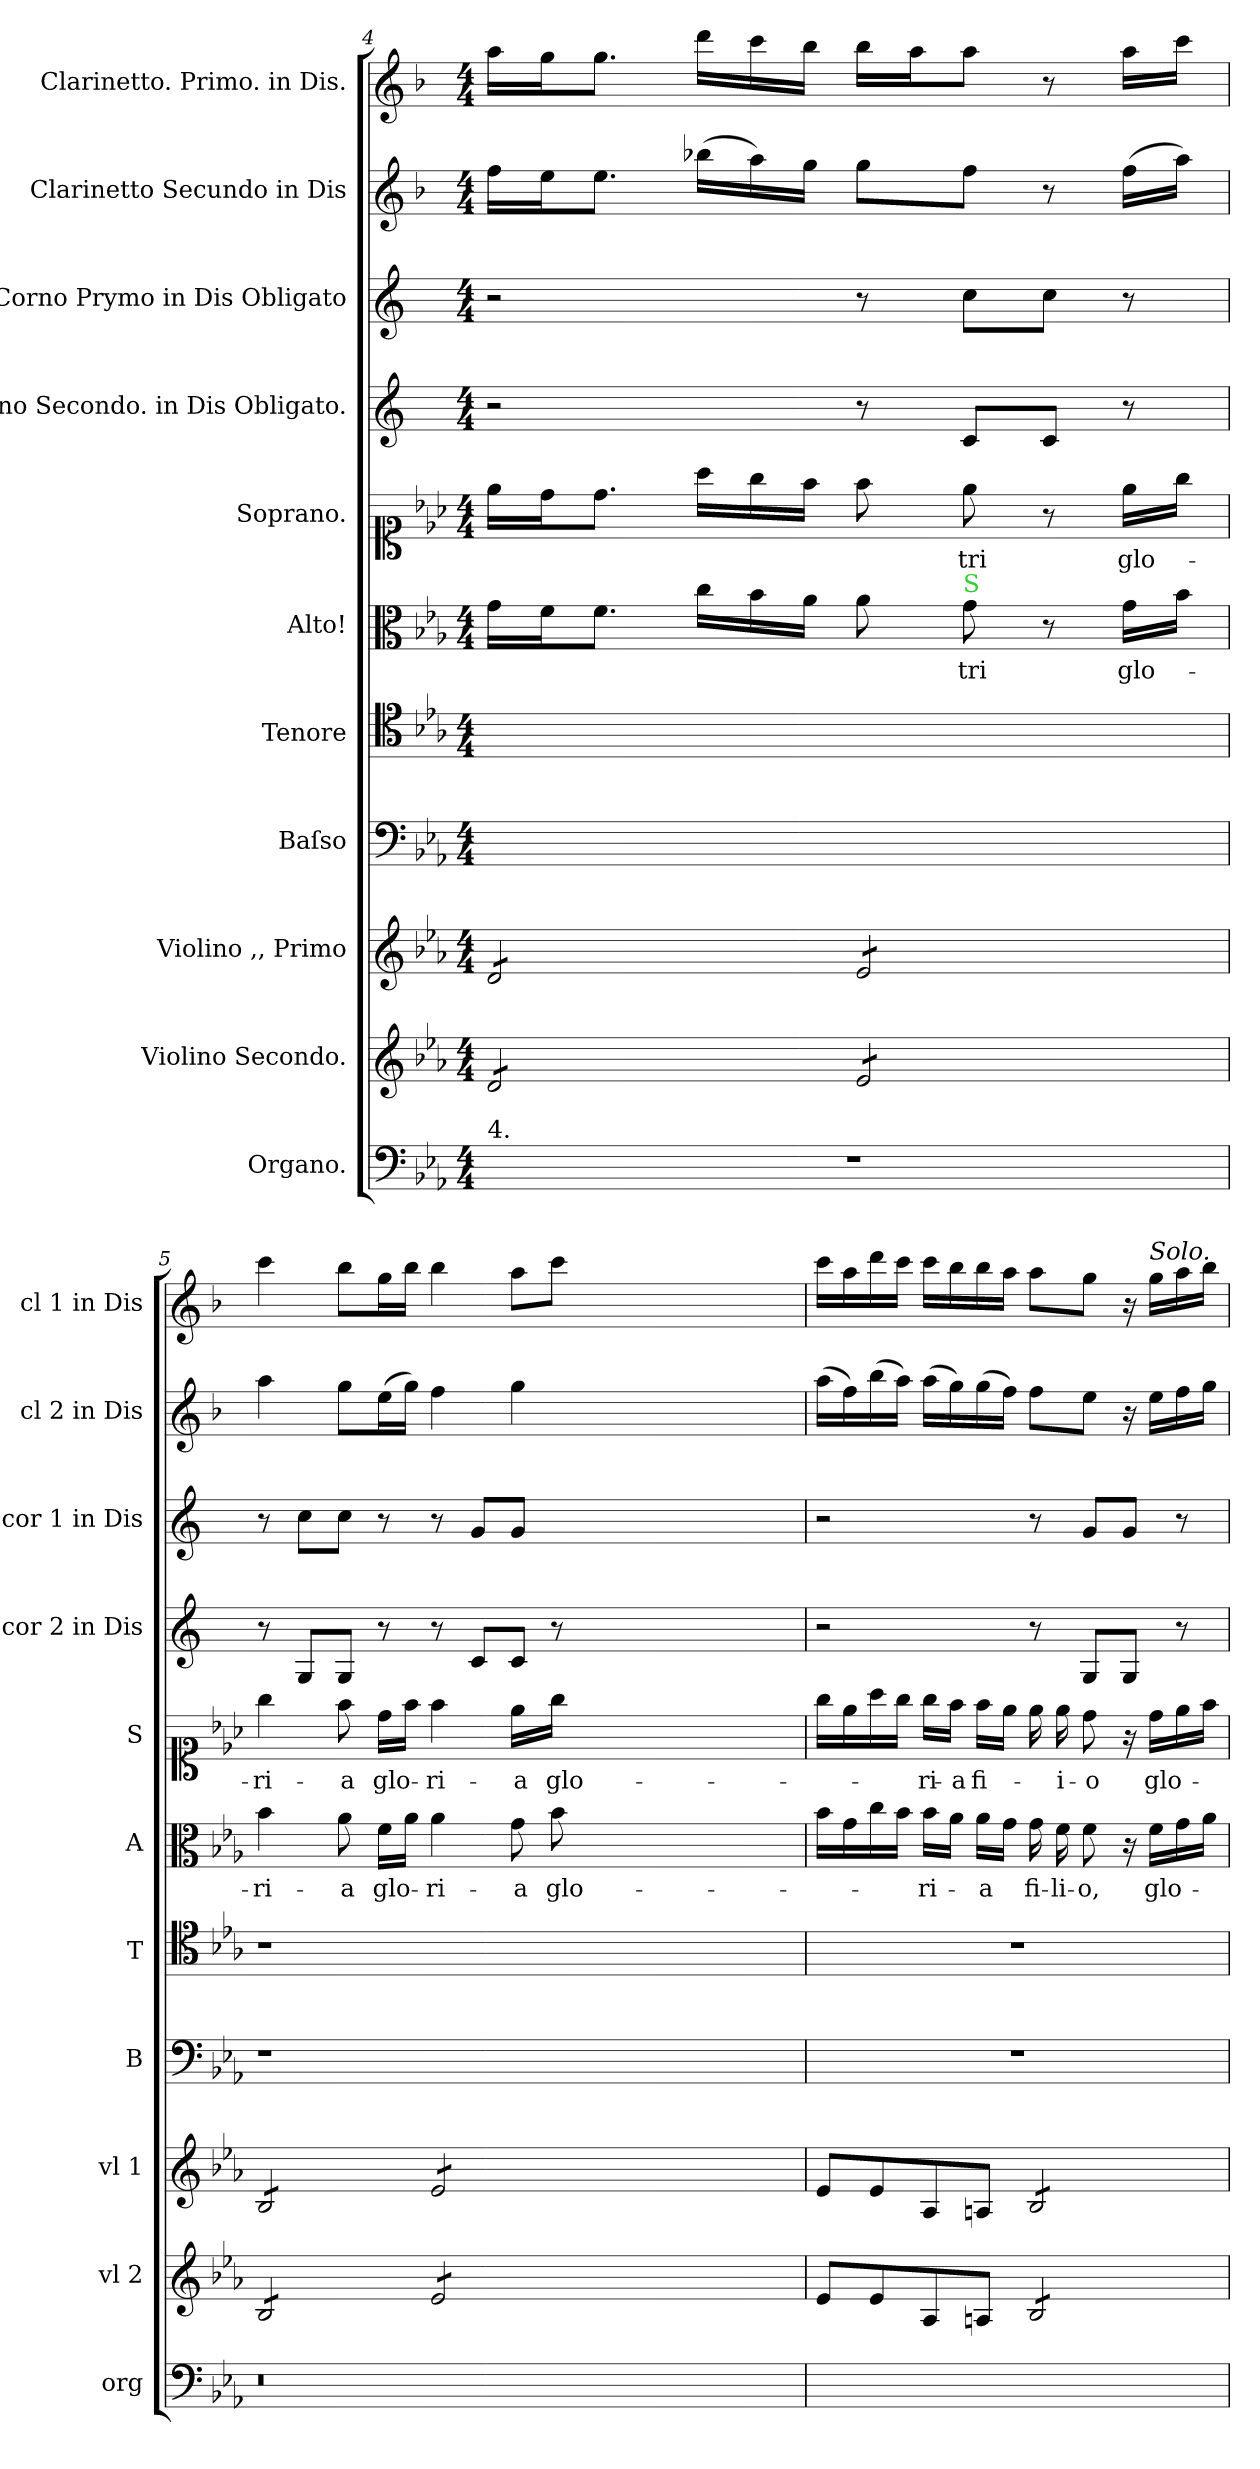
**kern	**kern	**kern	**kern	**kern	**kern	**text	**kern	**text	**kern	**kern	**kern	**kern
*part11	*part10	*part9	*part8	*part7	*part6	*part6	*part5	*part5	*part4	*part3	*part2	*part1
*staff11	*staff10	*staff9	*staff8	*staff7	*staff6	*staff6	*staff5	*staff5	*staff4	*staff3	*staff2	*staff1
*I"Organo.	*I"Violino Secondo.	*I"Violino ,, Primo	*I"Baſso	*I"Tenore	*I"Alto!	*	*I"Soprano.	*	*I"Corno Secondo. in Dis Obligato.	*I"Corno Prymo in Dis Obligato	*I"Clarinetto Secundo in Dis	*I"Clarinetto. Primo. in Dis.
*I'org	*I'vl 2	*I'vl 1	*I'B	*I'T	*I'A	*	*I'S	*	*I'cor 2 in Dis	*I'cor 1 in Dis	*I'cl 2 in Dis	*I'cl 1 in Dis
*clefF4	*clefG2	*clefG2	*clefF4	*clefC4	*clefC3	*	*clefC1	*	*clefG2	*clefG2	*clefG2	*clefG2
*	*	*	*	*	*	*	*	*	*ITrd-2c-3	*ITrd-2c-3	*ITrd1c2	*ITrd1c2
*k[b-e-a-]	*k[b-e-a-]	*k[b-e-a-]	*k[b-e-a-]	*k[b-e-a-]	*k[b-e-a-]	*	*k[b-e-a-]	*	*k[b-e-a-]	*k[b-e-a-]	*k[b-e-a-]	*k[b-e-a-]
*E-:	*E-:	*E-:	*E-:	*E-:	*E-:	*	*E-:	*	*	*	*E-:	*E-:
*M4/4	*M4/4	*M4/4	*M4/4	*M4/4	*M4/4	*	*M4/4	*	*M4/4	*M4/4	*M4/4	*M4/4
=4	=4	=4	=4	=4	=4	=4	=4	=4	=4	=4	=4	=4
!LO:TX:a:t=4.	!	!	!	!	!	!	!	!	!	!	!	!
*	*tremolo	*	*	*	*	*	*	*	*	*	*	*
*	*	*tremolo	*	*	*	*	*	*	*	*	*	*
1r	8d/L	8d/L	1ryy	1ryy	16g\LL	.	16ee-\LL	.	2r	2r	16ee-\LL	16gg\LL
.	.	.	.	.	16f\J	.	16dd\J	.	.	.	16dd\J	16ff\J
.	8d/	8d/	.	.	8.f\J	.	8.dd\J	.	.	.	8.dd\J	8.ff\J
.	8d/	8d/	.	.	.	.	.	.	.	.	.	.
.	.	.	.	.	16cc\LL	.	16aa-\LL	.	.	.	(16aa-X\LL	16ccc\LL
.	8d/J	8d/J	.	.	16b-\	.	16gg\	.	.	.	16gg\)	16bb-\
.	.	.	.	.	16a-\JJ	.	16ff\JJ	.	.	.	16ff\JJ	16aa-\JJ
.	8e-/L	8e-/L	.	.	8a-\	.	8ff\	.	8r	8r	8ff\L	16aa-\LL
.	.	.	.	.	.	.	.	.	.	.	.	16gg\J
!	!	!	!	!	!LO:TX:a:color=limegreen:t=S	!	!	!	!	!	!	!
.	8e-/	8e-/	.	.	8g\	tri	8ee-\	-tri	8e-/L	8ee-\L	8ee-\J	8gg\J
.	8e-/	8e-/	.	.	8r	.	8r	.	8e-/J	8ee-\J	8r	8r
.	8e-/J	8e-/J	.	.	16g\LL	glo-	16ee-\LL	glo-	8r	8r	(16ee-\LL	16gg\LL
.	.	.	.	.	16b-\JJ	.	16gg\JJ	.	.	.	16gg\JJ)	16bb-\JJ
=5	=5	=5	=5	=5	=5	=5	=5	=5	=5	=5	=5	=5
0.r	8B-/L	8B-/L	1r	1r	4b-\	-ri-	4gg\	-ri-	8r	8r	4gg\	4bb-\
.	8B-/	8B-/	.	.	.	.	.	.	8B-/L	8ee-\L	.	.
.	8B-/	8B-/	.	.	8a-\	-a	8ff\	-a	8B-/J	8ee-\J	8ff\L	8aa-\L
!	!	!	!	!	!	!	!	!LO:LY:i	!	!	!	!
.	8B-/J	8B-/J	.	.	16f\LL	glo-	16dd\LL	glo-	8r	8r	(16dd\L	16ff\L
.	.	.	.	.	16a-\JJ	.	16ff\JJ	.	.	.	16ff\JJ)	16aa-\JJ
!	!	!	!	!	!	!	!	!LO:LY:i	!	!	!	!
.	8e-/L	8e-/L	.	.	4a-\	-ri-	4ff\	-ri-	8r	8r	4ee-\	4aa-\
.	8e-/	8e-/	.	.	.	.	.	.	8e-/L	8b-/L	.	.
!	!	!	!	!	!	!	!LO:N:vis=16	!LO:LY:i	!	!	!	!
.	8e-/	8e-/	.	.	8g\	-a	8ee-\LL	-a	8e-/J	8b-/J	4ff\	8gg\L
!	!	!	!	!	!	!	!LO:N:vis=16	!	!	!	!	!
.	8e-/J	8e-/J	.	.	8b-\	glo-	8gg\JJ	glo-	8r	8ryy	.	8bb-\J
*	*	*Xtremolo	*	*	*	*	*	*	*	*	*	*
*	*Xtremolo	*	*	*	*	*	*	*	*	*	*	*
.	0ryy	0ryy	0ryy	0ryy	0ryy	.	0ryy	.	0ryy	0ryy	0ryy	0ryy
=6	=6	=6	=6	=6	=6	=6	=6	=6	=6	=6	=6	=6
1ryy	8e-/L	8e-/L	1r	1r	16b-\LL	.	16gg\LL	.	2r	2r	(16gg\LL	16bb-\LL
.	.	.	.	.	16g\	.	16ee-\	.	.	.	16ee-\)	16gg\
.	8e-/	8e-/	.	.	16cc\	.	16aa-\	.	.	.	(16aa-\	16ccc\
.	.	.	.	.	16b-\JJ	.	16gg\JJ	.	.	.	16gg\JJ)	16bb-\JJ
.	8A-/	8A-/	.	.	16b-\LL	-ri-	16gg\LL	-ri-	.	.	(16gg\LL	16bb-\LL
.	.	.	.	.	16a-\JJ	.	16ff\JJ	-a	.	.	16ff\)	16aa-\
.	8An/J	8An/J	.	.	16a-\LL	-a	16ff\LL	fi-	.	.	(16ff\	16aa-\
.	.	.	.	.	16g\JJ	.	16ee-\JJ	.	.	.	16ee-\JJ)	16gg\JJ
*	*tremolo	*	*	*	*	*	*	*	*	*	*	*
*	*	*tremolo	*	*	*	*	*	*	*	*	*	*
.	8B-/L	8B-/L	.	.	16g\	fi-	16ee-\	.	8r	8r	8ee-\L	8gg\L
.	.	.	.	.	16f\	-li-	16ee-\	-i-	.	.	.	.
.	8B-/	8B-/	.	.	8f\	-o,	8dd\	-o	8B-/L	8b-/L	8dd\J	8ff\J
.	8B-/	8B-/	.	.	16r	.	16r	.	8B-/J	8b-/J	16r	16r
!	!	!	!	!	!	!	!	!	!	!	!	!LO:TX:a:i:t=Solo.
.	.	.	.	.	16f\LL	glo-	16dd\LL	glo-	.	.	16dd\LL	16ff\LL
.	8B-/J	8B-/J	.	.	16g\	.	16ee-\	.	8r	8r	16ee-\	16gg\
*	*	*Xtremolo	*	*	*	*	*	*	*	*	*	*
*	*Xtremolo	*	*	*	*	*	*	*	*	*	*	*
.	.	.	.	.	16a-\JJ	.	16ff\JJ	.	.	.	16ff\JJ	16aa-\JJ
=	=	=	=	=	=	=	=	=	=	=	=	=
*-	*-	*-	*-	*-	*-	*-	*-	*-	*-	*-	*-	*-
